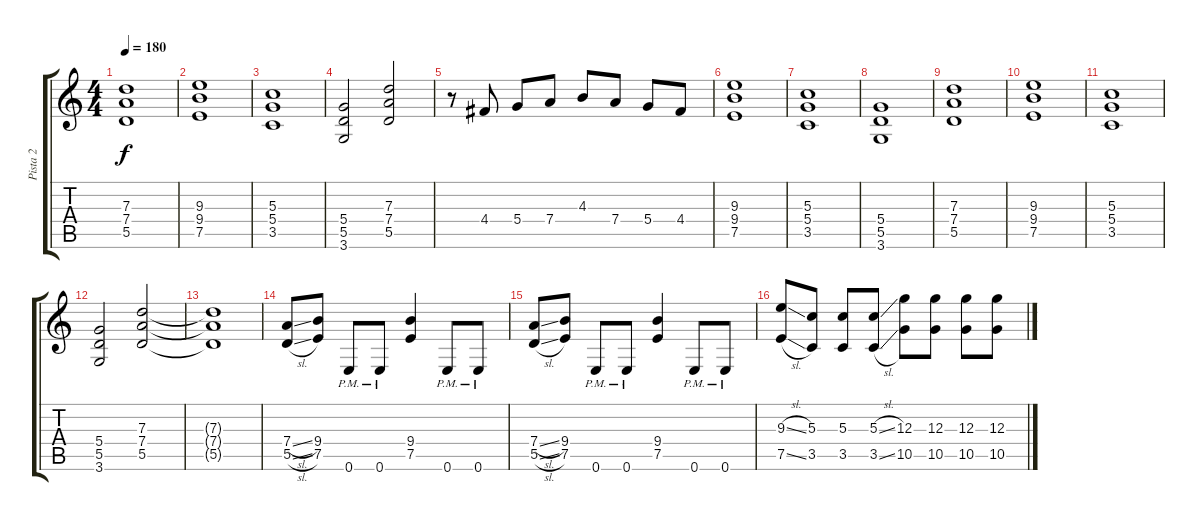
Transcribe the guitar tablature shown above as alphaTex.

\track ("Pista 2" "Pista 2") {instrument electricguitarclean}
\staff {score tabs}
\tuning (E4 B3 G3 D3 A2 E2) {hide}
\ts (4 4)
\tempo 180
\clef g2
\ks c
(7.3 7.4 5.5).1{dy f} |
(9.3 9.4 7.5).1 |
(5.3 5.4 3.5).1 |
(5.4 5.5 3.6).2 (7.3 7.4 5.5).2 |
r.8 4.4.8 5.4.8 7.4.8 4.3.8 7.4.8 5.4.8 4.4.8 |
(9.3 9.4 7.5).1 |
(5.3 5.4 3.5).1 |
(5.4 5.5 3.6).1 |
(7.3 7.4 5.5).1 |
(9.3 9.4 7.5).1 |
(5.3 5.4 3.5).1 |
(5.4 5.5 3.6).2 (7.3 7.4 5.5).2 |
(7.3{t} 7.4{t} 5.5{t}).1 |
(7.4{sl} 5.5{sl}).8 (9.4 7.5).8 0.6{pm}.8 0.6{pm}.8 (9.4 7.5).4 0.6{pm}.8 0.6{pm}.8 |
(7.4{sl} 5.5{sl}).8 (9.4 7.5).8 0.6{pm}.8 0.6{pm}.8 (9.4 7.5).4 0.6{pm}.8 0.6{pm}.8 |
(9.3{sl} 7.5{sl}).8 (5.3 3.5).8 (5.3 3.5).8 (5.3{sl} 3.5{sl}).8 (12.3 10.5).8 (12.3 10.5).8 (12.3 10.5).8 (12.3{sl} 10.5{sl}).8
